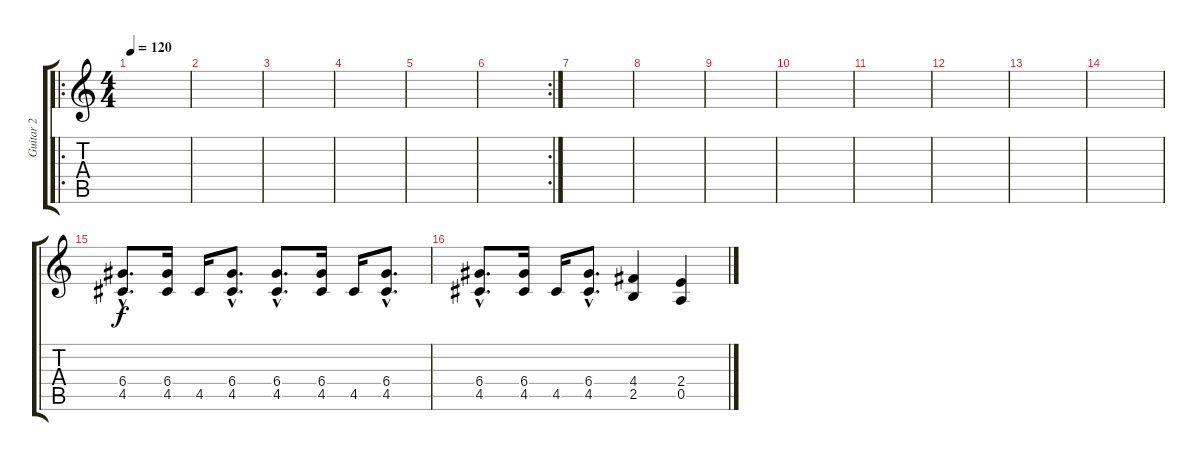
\track ("Guitar 2" "Guitar 2") {instrument distortionguitar}
\staff {score tabs}
\tuning (E4 B3 G3 D3 A2 E2) {hide}
\ro
\ts (4 4)
\tempo 120
\clef g2
\ks c
|
|
|
|
|
\rc 2
|
|
|
|
|
|
|
|
|
(6.4{hac} 4.5{hac}).8{d} (6.4 4.5).16 4.5.16 (6.4{hac} 4.5{hac}).8{d} (6.4{hac} 4.5{hac}).8{d} (6.4 4.5).16 4.5.16 (6.4{hac} 4.5{hac}).8{d} |
(6.4{hac} 4.5{hac}).8{d} (6.4 4.5).16 4.5.16 (6.4{hac} 4.5{hac}).8{d} (4.4 2.5).4 (2.4 0.5).4
